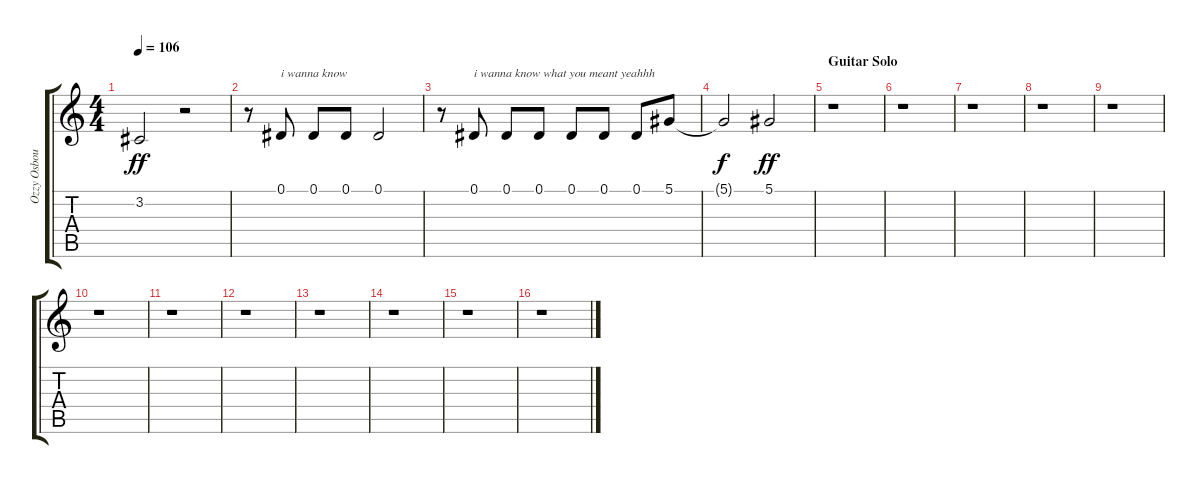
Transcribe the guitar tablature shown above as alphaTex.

\track ("Ozzy Osbourne" "Ozzy Osbou") {instrument lead6voice}
\staff {score tabs}
\tuning (Eb4 Bb3 Gb3 Db3 Ab2 Eb2) {hide}
\ts (4 4)
\tempo 106
\clef g2
\ks c
3.2.2{dy ff} r.2 |
r.8 0.1.8{txt "i wanna know"} 0.1.8 0.1.8 0.1.2 |
r.8 0.1.8{txt "i wanna know what you meant yeahhh"} 0.1.8 0.1.8 0.1.8 0.1.8 0.1.8 5.1.8 |
5.1{t}.2{dy f} 5.1.2{dy ff} |
\section ("" "Guitar Solo")
r.1 |
r.1 |
r.1 |
r.1 |
r.1 |
r.1 |
r.1 |
r.1 |
r.1 |
r.1 |
r.1 |
r.1
